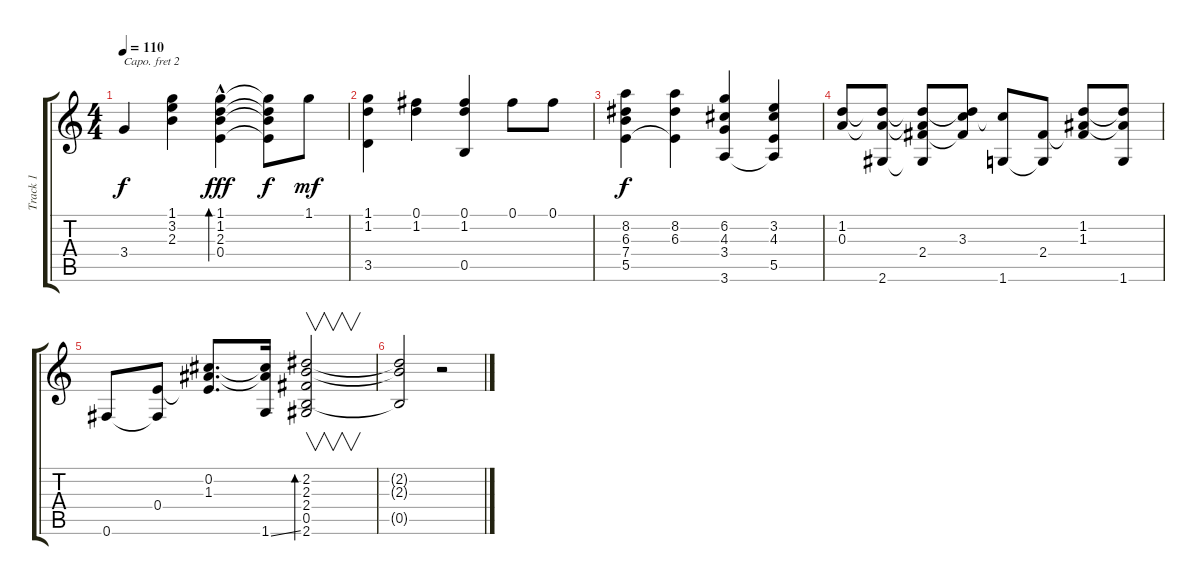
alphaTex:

\track ("Track 1" "Track 1") {instrument acousticguitarsteel}
\staff {score tabs}
\capo 2
\tuning (E4 B3 G3 D3 A2 E2) {hide}
\ts (4 4)
\tempo 110
\clef g2
\ks c
3.4.4{dy f} (1.1 3.2 2.3).4 (1.1{hac} 1.2 2.3 0.4).4{bd 480 dy fff} (1.1{t} 1.2{t} 2.3{t} 0.4{t}).8{dy f} 1.1.8{dy mf} |
(1.1 1.2 3.5).4 (0.1 1.2).4 (0.1 1.2 0.5).4 0.1.8 0.1.8 |
(8.2 6.3 7.4 5.5).4{dy f} (8.2 6.3 5.5{t}).4 (6.2 4.3 3.4 3.6).4 (3.2 4.3 5.5 3.6{t}).4 |
(1.2 0.3).8 (1.2{t} 0.3{t} 2.6).8 (1.2{t} 0.3{t} 2.4 2.6{t}).8 (1.2{t} 3.3 2.4{t}).8 (3.3{t} 1.6).8 (2.4 1.6{t}).8 (1.2 1.3 2.4{t}).8 (1.2{t} 1.3{t} 1.6).8 |
0.6.8 (0.4 0.6{t}).8 (0.2 1.3 0.4{t}).8{d} (0.2{t} 1.3{t} 1.6{ss}).16 (2.2 2.3 2.4 0.5 2.6).2{v bd 480} |
(2.2{t} 2.3{t} 0.5{t}).2 r.2
